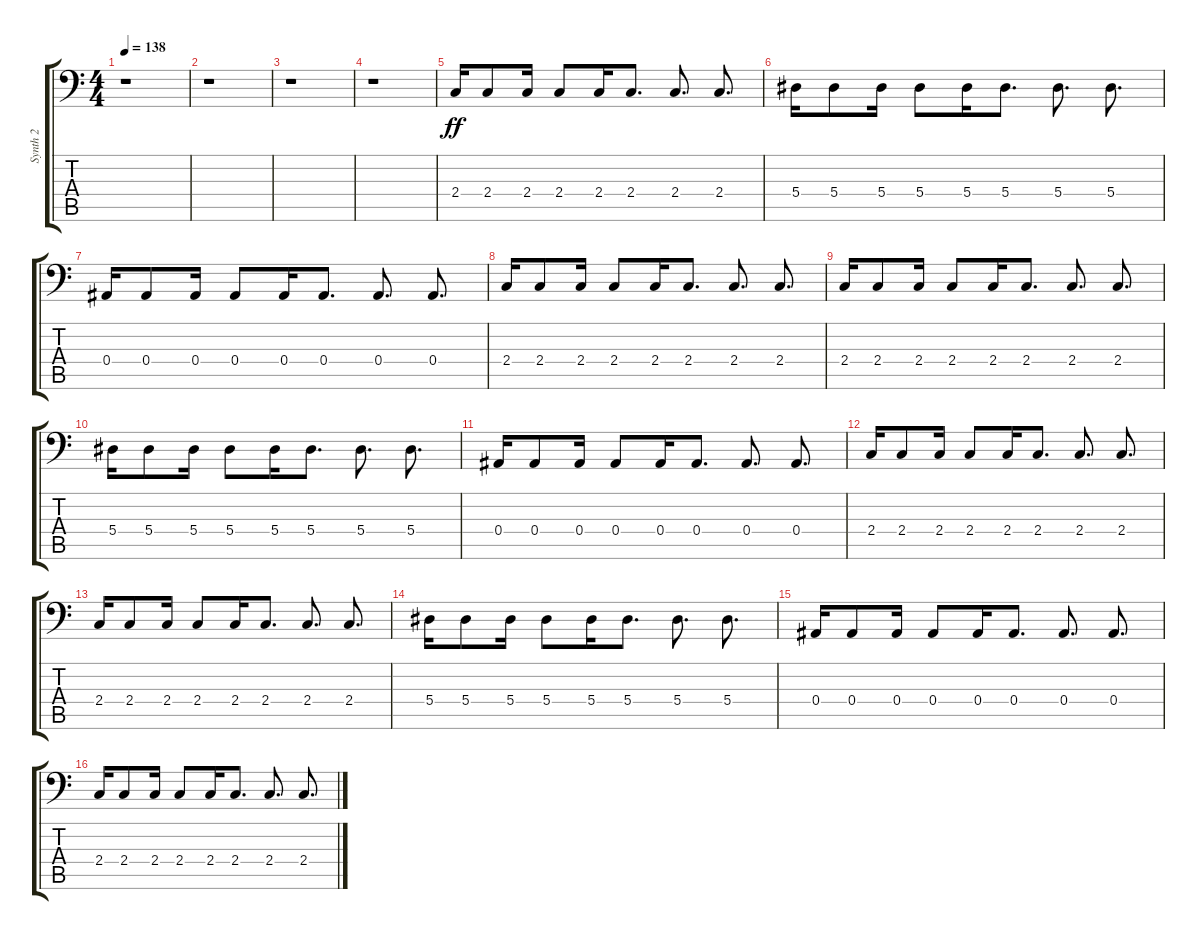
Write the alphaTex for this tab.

\track ("Synth 2" "Synth 2") {instrument lead5charang}
\staff {score tabs}
\tuning (C4 G3 Eb3 Bb2 F2 Bb1) {hide}
\ts (4 4)
\tempo 138
\clef f4
\ks c
r.1{dy ff} |
r.1 |
r.1 |
r.1 |
2.4.16 2.4.8 2.4.16 2.4.8 2.4.16 2.4.8{d} 2.4.8{d} 2.4.8{d} |
5.4.16 5.4.8 5.4.16 5.4.8 5.4.16 5.4.8{d} 5.4.8{d} 5.4.8{d} |
0.4.16 0.4.8 0.4.16 0.4.8 0.4.16 0.4.8{d} 0.4.8{d} 0.4.8{d} |
2.4.16 2.4.8 2.4.16 2.4.8 2.4.16 2.4.8{d} 2.4.8{d} 2.4.8{d} |
2.4.16 2.4.8 2.4.16 2.4.8 2.4.16 2.4.8{d} 2.4.8{d} 2.4.8{d} |
5.4.16 5.4.8 5.4.16 5.4.8 5.4.16 5.4.8{d} 5.4.8{d} 5.4.8{d} |
0.4.16 0.4.8 0.4.16 0.4.8 0.4.16 0.4.8{d} 0.4.8{d} 0.4.8{d} |
2.4.16 2.4.8 2.4.16 2.4.8 2.4.16 2.4.8{d} 2.4.8{d} 2.4.8{d} |
2.4.16 2.4.8 2.4.16 2.4.8 2.4.16 2.4.8{d} 2.4.8{d} 2.4.8{d} |
5.4.16 5.4.8 5.4.16 5.4.8 5.4.16 5.4.8{d} 5.4.8{d} 5.4.8{d} |
0.4.16 0.4.8 0.4.16 0.4.8 0.4.16 0.4.8{d} 0.4.8{d} 0.4.8{d} |
2.4.16 2.4.8 2.4.16 2.4.8 2.4.16 2.4.8{d} 2.4.8{d} 2.4.8{d}
